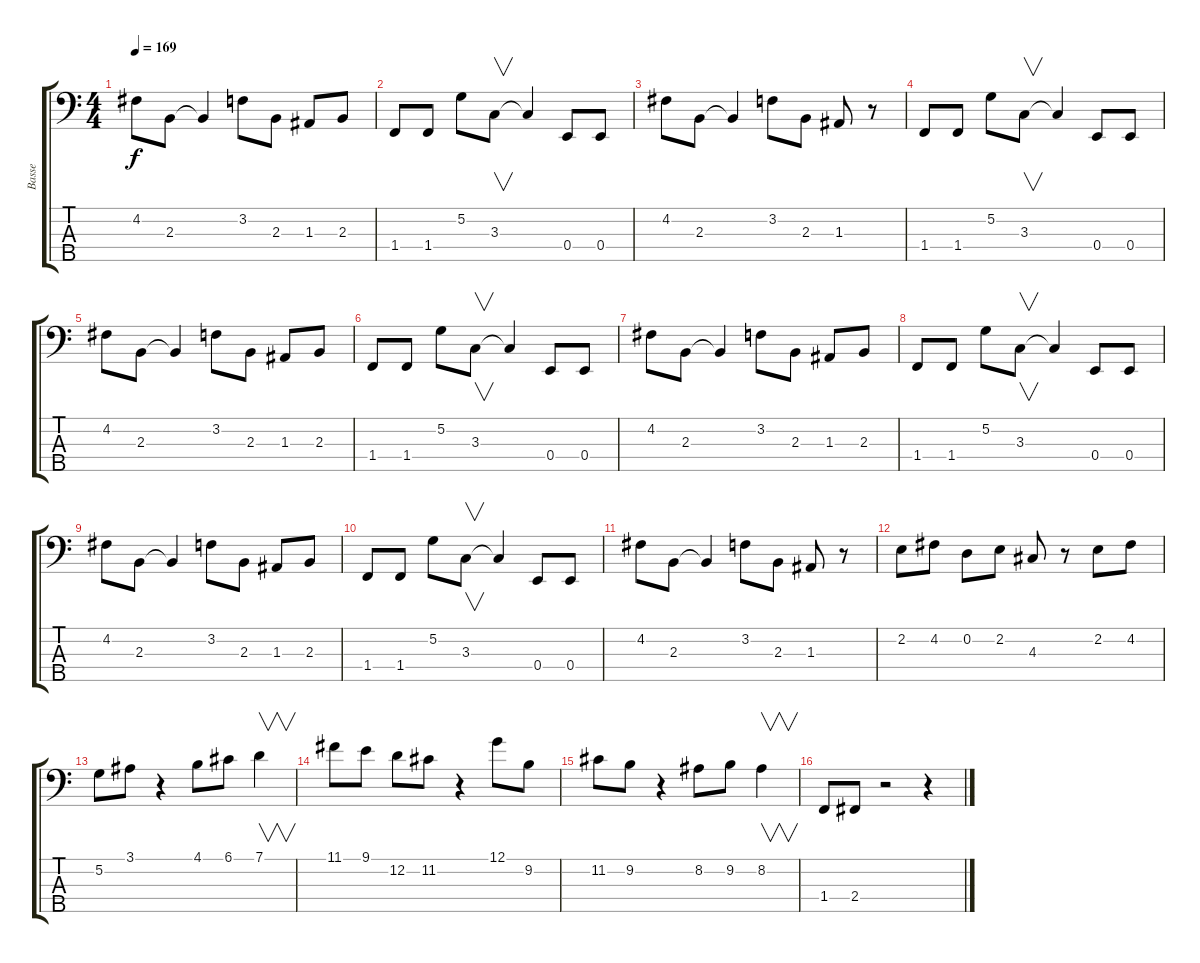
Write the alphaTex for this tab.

\track ("Basse" "Basse") {instrument electricbassfinger}
\staff {score tabs}
\tuning (G2 D2 A1 E1 B0) {hide}
\ts (4 4)
\tempo 169
\clef f4
\ks c
4.2.8{dy f} 2.3.8 2.3{t}.4 3.2.8 2.3.8 1.3.8 2.3.8 |
1.4.8 1.4.8 5.2.8 3.3.8{v} 3.3{t}.4 0.4.8 0.4.8 |
4.2.8 2.3.8 2.3{t}.4 3.2.8 2.3.8 1.3.8 r.8 |
1.4.8 1.4.8 5.2.8 3.3.8{v} 3.3{t}.4 0.4.8 0.4.8 |
4.2.8 2.3.8 2.3{t}.4 3.2.8 2.3.8 1.3.8 2.3.8 |
1.4.8 1.4.8 5.2.8 3.3.8{v} 3.3{t}.4 0.4.8 0.4.8 |
4.2.8 2.3.8 2.3{t}.4 3.2.8 2.3.8 1.3.8 2.3.8 |
1.4.8 1.4.8 5.2.8 3.3.8{v} 3.3{t}.4 0.4.8 0.4.8 |
4.2.8 2.3.8 2.3{t}.4 3.2.8 2.3.8 1.3.8 2.3.8 |
1.4.8 1.4.8 5.2.8 3.3.8{v} 3.3{t}.4 0.4.8 0.4.8 |
4.2.8 2.3.8 2.3{t}.4 3.2.8 2.3.8 1.3.8 r.8 |
2.2.8 4.2.8 0.2.8 2.2.8 4.3.8 r.8 2.2.8 4.2.8 |
5.2.8 3.1.8 r.4 4.1.8 6.1.8 7.1.4{v} |
11.1.8 9.1.8 12.2.8 11.2.8 r.4 12.1.8 9.2.8 |
11.2.8 9.2.8 r.4 8.2.8 9.2.8 8.2.4{v} |
1.4.8 2.4.8 r.2 r.4
